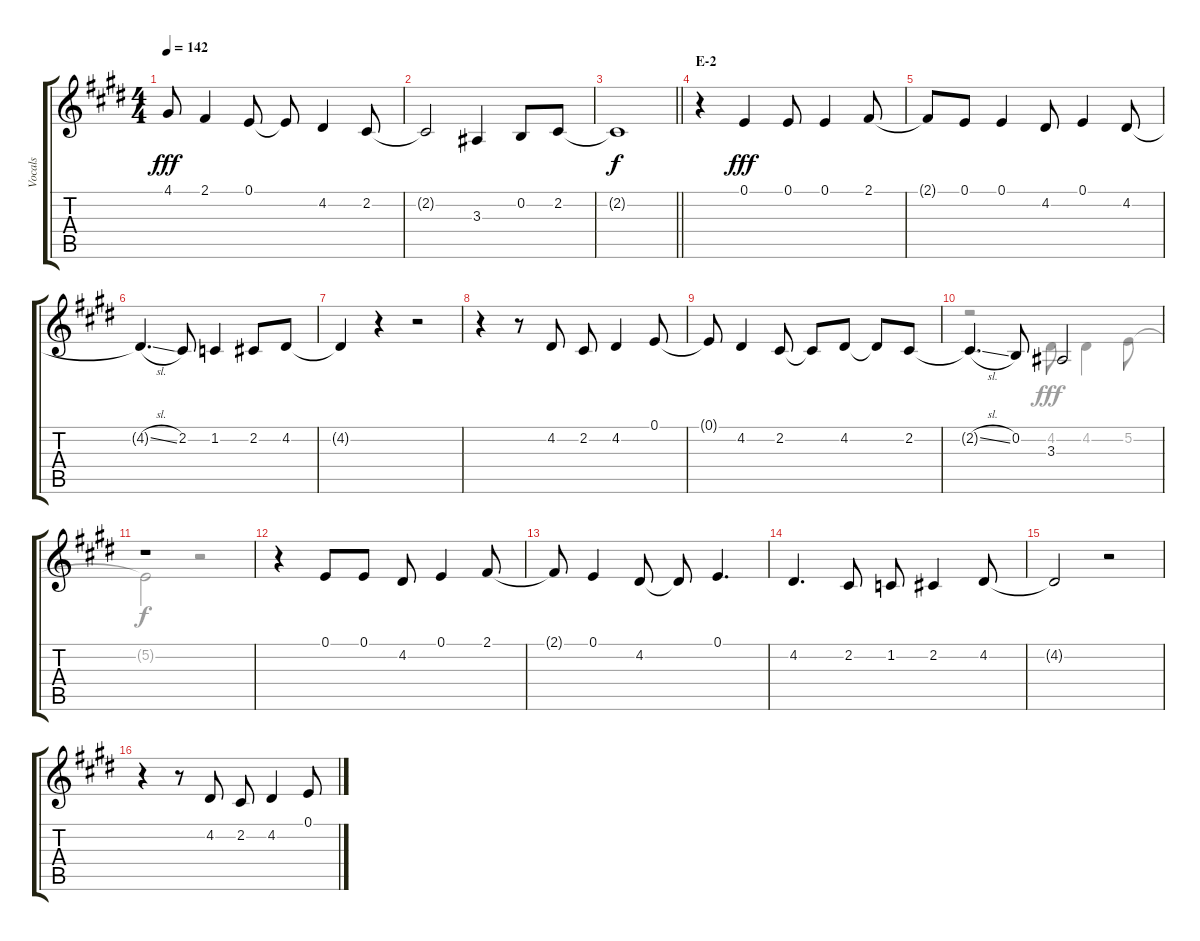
\track ("Vocals" "Vocals") {instrument voiceoohs}
\staff {score tabs}
\tuning (E4 B3 G3 D3 A2 E2) {hide}
\voice
\ts (4 4)
\tempo 142
\clef g2
\ks e
4.1.8{dy fff} 2.1.4 0.1.8 0.1{t}.8 4.2.4 2.2.8 |
2.2{t}.2 3.3.4 0.2.8 2.2.8 |
\barLineRight lightlight
2.2{t}.1{dy f} |
\section ("" "E-2")
r.4 0.1.4{dy fff} 0.1.8 0.1.4 2.1.8 |
2.1{t}.8 0.1.8 0.1.4 4.2.8 0.1.4 4.2.8 |
4.2{sl t}.4{d} 2.2.8 1.2.4 2.2.8 4.2.8 |
4.2{t}.4 r.4 r.2 |
r.4 r.8 4.2.8 2.2.8 4.2.4 0.1.8 |
0.1{t}.8 4.2.4 2.2.8 2.2{t}.8 4.2.8 4.2{t}.8 2.2.8 |
2.2{sl t}.4{d} 0.2.8 3.3.2 |
r.1 |
r.4 0.1.8 0.1.8 4.2.8 0.1.4 2.1.8 |
2.1{t}.8 0.1.4 4.2.8 4.2{t}.8 0.1.4{d} |
4.2.4{d} 2.2.8 1.2.8 2.2.4 4.2.8 |
4.2{t}.2 r.2 |
r.4 r.8 4.2.8 2.2.8 4.2.4 0.1.8
\voice
\clef g2
\ottava regular
\simile none
\ks e
|
|
\barLineRight lightlight
|
|
|
|
|
|
|
r.2 4.2.8 4.2.4 5.2.8 |
5.2{t}.2{dy f} r.2 |
|
|
|
|
